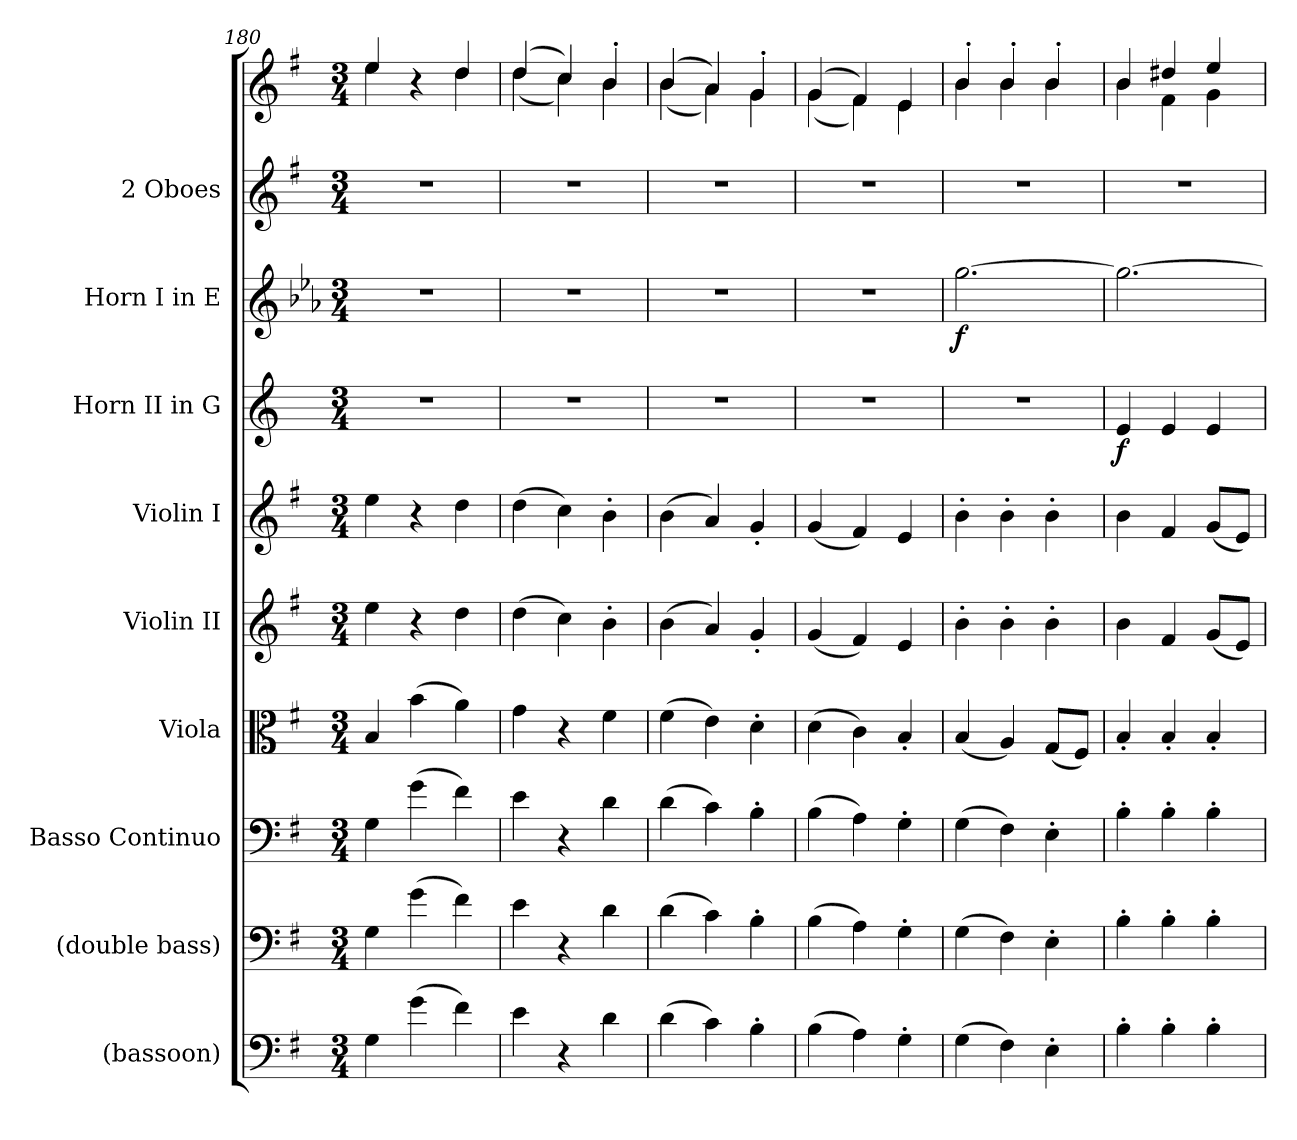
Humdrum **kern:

**kern	**kern	**kern	**kern	**kern	**kern	**kern	**dynam	**kern	**dynam	**kern	**kern
*part9	*part8	*part7	*part6	*part5	*part4	*part3	*part3	*part2	*part2	*part1	*part1
*staff10	*staff9	*staff8	*staff7	*staff6	*staff5	*staff4	*staff4	*staff3	*staff3	*staff2	*staff1
*I"(bassoon)	*I"(double bass)	*I"Basso Continuo	*I"Viola	*I"Violin II	*I"Violin I	*I"Horn II in G	*	*I"Horn I in E	*	*I"2 Oboes	*
*I'Bsn	*	*I'B	*I'Vla	*I'Vln	*I'Vln	*I'Hn	*	*I'Hn	*	*I'Ob	*
*clefF4	*clefF4	*clefF4	*clefC3	*clefG2	*clefG2	*clefG2	*	*clefG2	*	*clefG2	*clefG2
*	*	*	*	*	*	*ITrd3c5	*	*ITrd5c8	*	*	*
*k[f#]	*k[f#]	*k[f#]	*k[f#]	*k[f#]	*k[f#]	*k[f#]	*	*k[f#]	*	*k[f#]	*k[f#]
*M3/4	*M3/4	*M3/4	*M3/4	*M3/4	*M3/4	*M3/4	*	*M3/4	*	*M3/4	*M3/4
=180	=180	=180	=180	=180	=180	=180	=180	=180	=180	=180	=180
*	*	*	*	*	*	*	*	*	*	*	*^
4G	4G	4G	4B	4ee	4ee	2.r	.	2.r	.	2.r	4ee	4ee
(4g	(4g	(4g	(4b	4r	4r	.	.	.	.	.	4r	4ryy
4f#)	4f#)	4f#)	4a)	4dd	4dd	.	.	.	.	.	4dd	4dd
=181	=181	=181	=181	=181	=181	=181	=181	=181	=181	=181	=181	=181
4e	4e	4e	4g	(4dd	(4dd	2.r	.	2.r	.	2.r	(4dd	(4dd
4r	4r	4r	4r	4cc)	4cc)	.	.	.	.	.	4cc)	4cc)
4d	4d	4d	4f#	4b'	4b'	.	.	.	.	.	4b'	4b
=182	=182	=182	=182	=182	=182	=182	=182	=182	=182	=182	=182	=182
(4d	(4d	(4d	(4f#	(4b	(4b	2.r	.	2.r	.	2.r	(4b	(4b
4c)	4c)	4c)	4e)	4a)	4a)	.	.	.	.	.	4a)	4a)
4B'	4B'	4B'	4d'	4g'	4g'	.	.	.	.	.	4g'	4g
=183	=183	=183	=183	=183	=183	=183	=183	=183	=183	=183	=183	=183
(4B	(4B	(4B	(4d	(4g	(4g	2.r	.	2.r	.	2.r	(4g	(4g
4A)	4A)	4A)	4c)	4f#)	4f#)	.	.	.	.	.	4f#)	4f#)
4G'	4G'	4G'	4B'	4e	4e	.	.	.	.	.	4e	4e
=184	=184	=184	=184	=184	=184	=184	=184	=184	=184	=184	=184	=184
(4G	(4G	(4G	(4B	4b'	4b'	2.r	.	[2.b	f	2.r	4b'	4b
4F#)	4F#)	4F#)	4A)	4b'	4b'	.	.	.	.	.	4b'	4b
4E'	4E'	4E'	(8GL	4b'	4b'	.	.	.	.	.	4b'	4b
.	.	.	8F#J)	.	.	.	.	.	.	.	.	.
=185	=185	=185	=185	=185	=185	=185	=185	=185	=185	=185	=185	=185
4B'	4B'	4B'	4B'	4b	4b	4B	f	2.b_	.	2.r	4b	4b
4B'	4B'	4B'	4B'	4f#	4f#	4B	.	.	.	.	4dd#X	4f#
4B'	4B'	4B'	4B'	(8gL	(8gL	4B	.	.	.	.	4ee	4g
.	.	.	.	8eJ)	8eJ)	.	.	.	.	.	.	.
*	*	*	*	*	*	*	*	*	*	*	*v	*v
=	=	=	=	=	=	=	=	=	=	=	=
*-	*-	*-	*-	*-	*-	*-	*-	*-	*-	*-	*-
